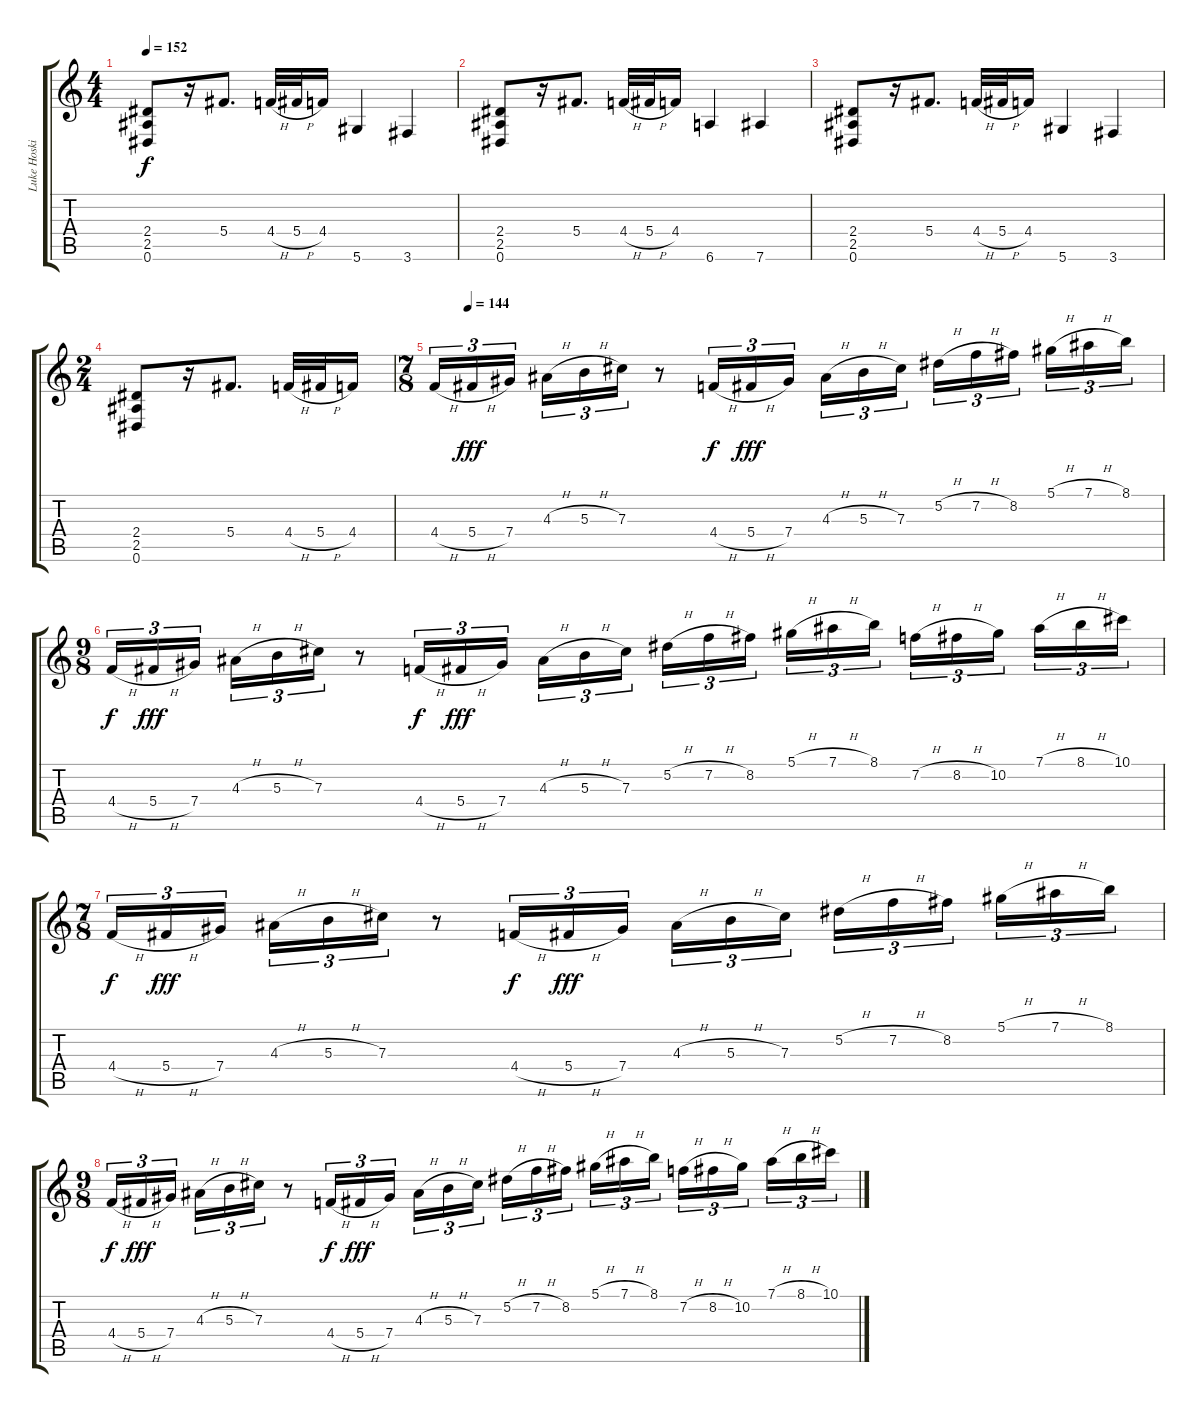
\track ("Luke Hoskin - Lead Guitar" "Luke Hoski") {instrument overdrivenguitar}
\staff {score tabs}
\tuning (Eb4 Bb3 Gb3 Db3 Ab2 Eb2) {hide}
\ts (4 4)
\tempo 152
\clef g2
\ks c
(2.4 2.5 0.6).8{dy f} r.16 5.4.8{d} 4.4{h}.32 5.4{h}.32 4.4.16 5.6.4 3.6.4 |
(2.4 2.5 0.6).8 r.16 5.4.8{d} 4.4{h}.32 5.4{h}.32 4.4.16 6.6.4 7.6.4 |
(2.4 2.5 0.6).8 r.16 5.4.8{d} 4.4{h}.32 5.4{h}.32 4.4.16 5.6.4 3.6.4 |
\ts (2 4)
(2.4 2.5 0.6).8 r.16 5.4.8{d} 4.4{h}.32 5.4{h}.32 4.4.16 |
\ts (7 8)
\tempo (144 0.047619047619047616)
4.4{h}.16{tu (3 2)} 5.4{h}.16{tu (3 2) dy fff volume 16 balance 8} 7.4.16{tu (3 2)} 4.3{h}.16{tu (3 2)} 5.3{h}.16{tu (3 2)} 7.3.16{tu (3 2)} r.8 4.4{h}.16{tu (3 2) dy f} 5.4{h}.16{tu (3 2) dy fff} 7.4.16{tu (3 2)} 4.3{h}.16{tu (3 2)} 5.3{h}.16{tu (3 2)} 7.3.16{tu (3 2)} 5.2{h}.16{tu (3 2)} 7.2{h}.16{tu (3 2)} 8.2.16{tu (3 2)} 5.1{h}.16{tu (3 2)} 7.1{h}.16{tu (3 2)} 8.1.16{tu (3 2)} |
\ts (9 8)
4.4{h}.16{tu (3 2) dy f} 5.4{h}.16{tu (3 2) dy fff} 7.4.16{tu (3 2) beam splitsecondary} 4.3{h}.16{tu (3 2)} 5.3{h}.16{tu (3 2)} 7.3.16{tu (3 2)} r.8 4.4{h}.16{tu (3 2) dy f} 5.4{h}.16{tu (3 2) dy fff} 7.4.16{tu (3 2) beam splitsecondary} 4.3{h}.16{tu (3 2)} 5.3{h}.16{tu (3 2)} 7.3.16{tu (3 2) beam splitsecondary} 5.2{h}.16{tu (3 2)} 7.2{h}.16{tu (3 2)} 8.2.16{tu (3 2)} 5.1{h}.16{tu (3 2)} 7.1{h}.16{tu (3 2)} 8.1.16{tu (3 2) beam splitsecondary} 7.2{h}.16{tu (3 2)} 8.2{h}.16{tu (3 2)} 10.2.16{tu (3 2) beam splitsecondary} 7.1{h}.16{tu (3 2)} 8.1{h}.16{tu (3 2)} 10.1.16{tu (3 2)} |
\ts (7 8)
4.4{h}.16{tu (3 2) dy f} 5.4{h}.16{tu (3 2) dy fff} 7.4.16{tu (3 2)} 4.3{h}.16{tu (3 2)} 5.3{h}.16{tu (3 2)} 7.3.16{tu (3 2)} r.8 4.4{h}.16{tu (3 2) dy f} 5.4{h}.16{tu (3 2) dy fff} 7.4.16{tu (3 2)} 4.3{h}.16{tu (3 2)} 5.3{h}.16{tu (3 2)} 7.3.16{tu (3 2)} 5.2{h}.16{tu (3 2)} 7.2{h}.16{tu (3 2)} 8.2.16{tu (3 2)} 5.1{h}.16{tu (3 2)} 7.1{h}.16{tu (3 2)} 8.1.16{tu (3 2)} |
\ts (9 8)
4.4{h}.16{tu (3 2) dy f} 5.4{h}.16{tu (3 2) dy fff} 7.4.16{tu (3 2) beam splitsecondary} 4.3{h}.16{tu (3 2)} 5.3{h}.16{tu (3 2)} 7.3.16{tu (3 2)} r.8 4.4{h}.16{tu (3 2) dy f} 5.4{h}.16{tu (3 2) dy fff} 7.4.16{tu (3 2) beam splitsecondary} 4.3{h}.16{tu (3 2)} 5.3{h}.16{tu (3 2)} 7.3.16{tu (3 2) beam splitsecondary} 5.2{h}.16{tu (3 2)} 7.2{h}.16{tu (3 2)} 8.2.16{tu (3 2)} 5.1{h}.16{tu (3 2)} 7.1{h}.16{tu (3 2)} 8.1.16{tu (3 2) beam splitsecondary} 7.2{h}.16{tu (3 2)} 8.2{h}.16{tu (3 2)} 10.2.16{tu (3 2) beam splitsecondary} 7.1{h}.16{tu (3 2)} 8.1{h}.16{tu (3 2)} 10.1.16{tu (3 2)}
